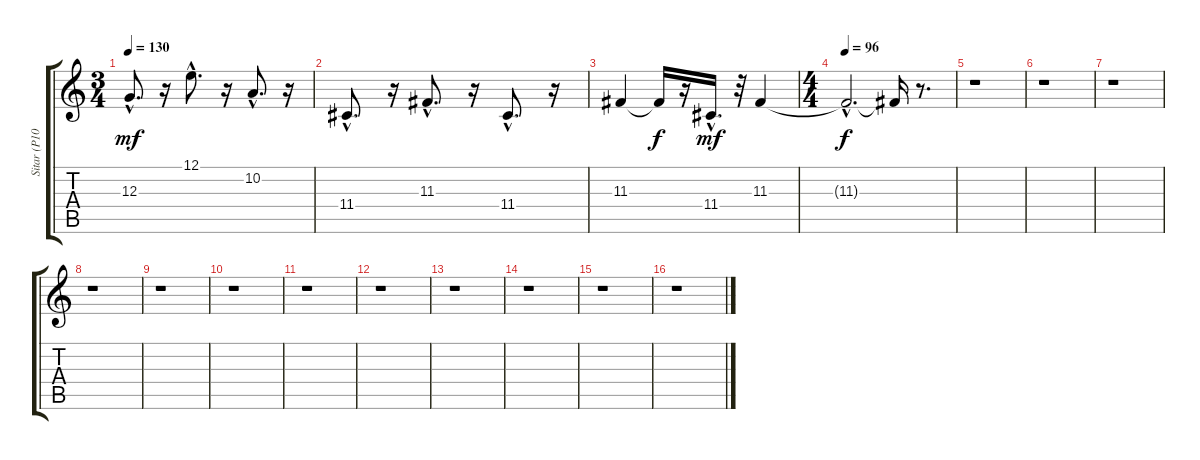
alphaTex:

\track ("Sitar (P105)" "Sitar (P10") {instrument sitar}
\staff {score tabs}
\tuning (E4 B3 G3 D3 A2 E2) {hide}
\ts (3 4)
\tempo 130
\clef g2
\ks c
12.3{hac}.8{d dy mf} r.16 12.1{hac}.8{d} r.16 10.2{hac}.8{d} r.16 |
11.4{hac}.8{d} r.16 11.3{hac}.8{d} r.16 11.4{hac}.8{d} r.16 |
11.3.4 11.3{t}.16{dy f} r.16 11.4{hac}.16{d dy mf} r.32 11.3.4 |
\ts (4 4)
\tempo 96
11.3{hac t}.2{d dy f} 11.3{t}.16 r.8{d} |
r.1 |
r.1 |
r.1 |
r.1 |
r.1 |
r.1 |
r.1 |
r.1 |
r.1 |
r.1 |
r.1 |
r.1
